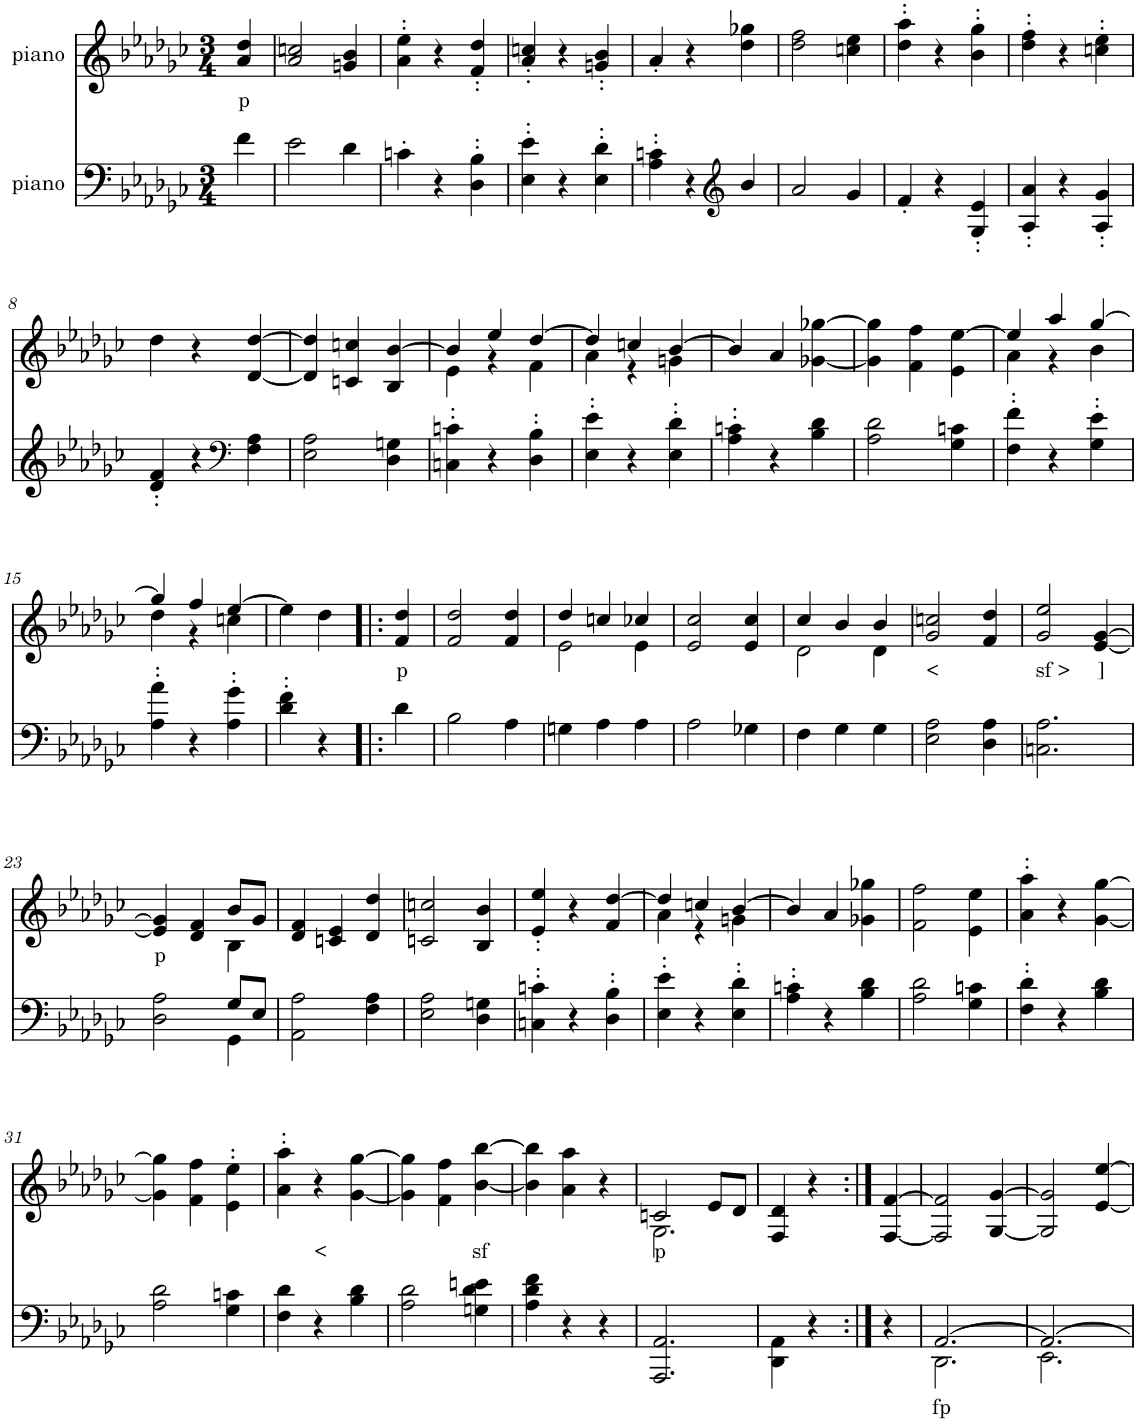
**kern	**text	**kern	**text
*part2	*part2	*part1	*part1
*staff2	*staff2	*staff1	*staff1
*I"piano	*	*I"piano	*
*I'Pno	*	*I'Pno	*
*clefF4	*	*clefG2	*
*k[b-e-a-d-g-c-]	*	*k[b-e-a-d-g-c-]	*
*G-:	*	*G-:	*
*M3/4	*	*M3/4	*
=	=	=	=
!	!	!	!LO:LY:b
4f\	.	4a-/ 4dd-/	p
=1	=1	=1	=1
2e-\	.	2a-/ 2ccn/	.
4d-\	.	4gn/ 4b-/	.
=2	=2	=2	=2
4cn'\	.	4a-\' 4ee-\'	.
4r	.	4r	.
4D-\' 4B-\'	.	4f/' 4dd-/'	.
=3	=3	=3	=3
4E-\' 4e-\'	.	4a-/' 4ccn/'	.
4r	.	4r	.
4E-\' 4d-\'	.	4gn/' 4b-/'	.
=4	=4	=4	=4
4A-\' 4cn\'	.	4a-'/	.
4r	.	4r	.
*clefG2	*	*	*
4b-/	.	4dd-\ 4gg-X\	.
=5	=5	=5	=5
2a-/	.	2dd-\ 2ff\	.
4g-/	.	4ccn\ 4ee-\	.
=6	=6	=6	=6
4f'/	.	4dd-\' 4aa-\'	.
4r	.	4r	.
4G-/' 4e-/'	.	4b-\' 4gg-\'	.
=7	=7	=7	=7
4A-/' 4a-/'	.	4dd-\' 4ff\'	.
4r	.	4r	.
4A-/' 4g-/'	.	4ccn\' 4ee-\'	.
!!LO:LB:g=z
=8	=8	=8	=8
4d-/' 4f/'	.	4dd-\	.
4r	.	4r	.
*clefF4	*	*	*
4F\ 4A-\	.	[4d-/ [4dd-/	.
=9	=9	=9	=9
2E-\ 2A-\	.	4d-/] 4dd-/]	.
.	.	4cn/ 4ccn/	.
4D-\ 4Gn\	.	4B-/ [4b-/	.
=10	=10	=10	=10
*	*	*^	*
4Cn\' 4cn\'	.	4b-/]	4e-\	.
4r	.	4ee-/	4r	.
4D-\' 4B-\'	.	[4dd-/	4f\	.
=11	=11	=11	=11	=11
4E-\' 4e-\'	.	4dd-/]	4a-\	.
4r	.	4ccn/	4r	.
4E-\' 4d-\'	.	[4b-/	4gn\	.
*	*	*v	*v	*
=12	=12	=12	=12
4A-\' 4cn\'	.	4b-/]	.
4r	.	4a-/	.
4B-\ 4d-\	.	[4g-X\ [4gg-X\	.
=13	=13	=13	=13
2A-\ 2d-\	.	4g-\] 4gg-\]	.
.	.	4f\ 4ff\	.
4G-\ 4cn\	.	4e-\ [4ee-\	.
=14	=14	=14	=14
*	*	*^	*
4F\' 4f\'	.	4ee-/]	4a-\	.
4r	.	4aa-/	4r	.
4G-\' 4e-\'	.	[4gg-/	4b-\	.
!!LO:LB:g=z	!!
=15	=15	=15	=15	=15
4A-\' 4a-\'	.	4gg-/]	4dd-\	.
4r	.	4ff/	4r	.
4A-\' 4g-\'	.	[4ee-/	4ccn\	.
*	*	*v	*v	*
=16	=16	=16	=16
4d-\' 4f\'	.	4ee-\]	.
4r	.	4dd-\	.
=16X1!|:	=16X1!|:	=16X1!|:	=16X1!|:
!	!	!	!LO:LY:b
4d-\	.	4f/ 4dd-/	p
=17	=17	=17	=17
2B-\	.	2f/ 2dd-/	.
4A-\	.	4f/ 4dd-/	.
=18	=18	=18	=18
*	*	*^	*
4Gn\	.	4dd-/	2e-\	.
4A-\	.	4ccn/	.	.
4A-\	.	4cc-X/	4e-\	.
*	*	*v	*v	*
=19	=19	=19	=19
2A-\	.	2e-/ 2cc-/	.
4G-X\	.	4e-/ 4cc-/	.
=20	=20	=20	=20
*	*	*^	*
4F\	.	4cc-/	2d-\	.
4G-\	.	4b-/	.	.
4G-\	.	4b-/	4d-\	.
=21	=21	=21	=21	=21
!	!	!	!	!LO:LY:b
*	*	*v	*v	*
2E-\ 2A-\	.	2g-/ 2ccn/	<
4D-\ 4A-\	.	4f/ 4dd-/	.
=22	=22	=22	=22
!	!	!	!LO:LY:b
2.Cn\ 2.A-\	.	2g-/ 2ee-/	sf >
!	!	!	!LO:LY:b
.	.	[4e-/ [4g-/	]
!!LO:LB:g=z
=23	=23	=23	=23
*^	*	*	*
!	!	!	!	!LO:LY:b
*	*	*	*^	*
2D-\ 2A-\	2ryy	.	4e-/] 4g-/]	2ryy	p
.	.	.	4d-/ 4f/	.	.
8G-/L	4GG-\	.	8b-/L	4B-\	.
8E-/J	.	.	8g-/J	.	.
*v	*v	*	*	*	*
*	*	*v	*v	*
=24	=24	=24	=24
2AA-\ 2A-\	.	4d-/ 4f/	.
.	.	4cn/ 4e-/	.
4F\ 4A-\	.	4d-/ 4dd-/	.
=25	=25	=25	=25
2E-\ 2A-\	.	2cn/ 2ccn/	.
4D-\ 4Gn\	.	4B-/ 4b-/	.
=26	=26	=26	=26
4Cn\' 4cn\'	.	4e-/' 4ee-/'	.
4r	.	4r	.
4D-\' 4B-\'	.	4f/ [4dd-/	.
=27	=27	=27	=27
*	*	*^	*
4E-\' 4e-\'	.	4dd-/]	4a-\	.
4r	.	4ccn/	4r	.
4E-\' 4d-\'	.	[4b-/	4gn\	.
*	*	*v	*v	*
=28	=28	=28	=28
4A-\' 4cn\'	.	4b-/]	.
4r	.	4a-/	.
4B-\ 4d-\	.	4g-X\ 4gg-X\	.
=29	=29	=29	=29
2A-\ 2d-\	.	2f\ 2ff\	.
4G-\ 4cn\	.	4e-\ 4ee-\	.
=30	=30	=30	=30
4F\' 4d-\'	.	4a-\' 4aa-\'	.
4r	.	4r	.
4B-\ 4d-\	.	[4g-\ [4gg-\	.
!!LO:LB:g=z
=31	=31	=31	=31
2A-\ 2d-\	.	4g-\] 4gg-\]	.
.	.	4f\ 4ff\	.
4G-\ 4cn\	.	4e-\' 4ee-\'	.
=32	=32	=32	=32
4F\ 4d-\	.	4a-\' 4aa-\'	.
!	!	!	!LO:LY:b
4r	.	4r	<
4B-\ 4d-\	.	[4g-\ [4gg-\	.
=33	=33	=33	=33
2A-\ 2d-\	.	4g-\] 4gg-\]	.
.	.	4f\ 4ff\	.
!	!	!	!LO:LY:b
4Gn\ 4d-\ 4en\	.	[4b-\ [4bb-\	sf
=34	=34	=34	=34
4A-\ 4d-\ 4f\	.	4b-\] 4bb-\]	.
4r	.	4a-\ 4aa-\	.
4r	.	4r	.
=35	=35	=35	=35
*	*	*^	*
!	!	!	!	!LO:LY:b
2.AAA-/ 2.AA-/	.	2cn/	2.G-\	p
.	.	8e-/L	.	.
.	.	8d-/J	.	.
*	*	*v	*v	*
=36	=36	=36	=36
4DD-\ 4AA-\	.	4F/ 4d-/	.
4r	.	4r	.
=36X2:|!	=36X2:|!	=36X2:|!	=36X2:|!
4r	.	[4F/ [4f/	.
=37	=37	=37	=37
*^	*	*	*
!	!	!LO:LY:b	!	!
[2.AA-/	2.DD-\	fp	2F/] 2f/]	.
.	.	.	[4G-/ [4g-/	.
=38	=38	=38	=38	=38
2.AA-/_	2.EE-\	.	2G-/] 2g-/]	.
.	.	.	[4e-/ [4ee-/	.
*v	*v	*	*	*
=	=	=	=
*-	*-	*-	*-
